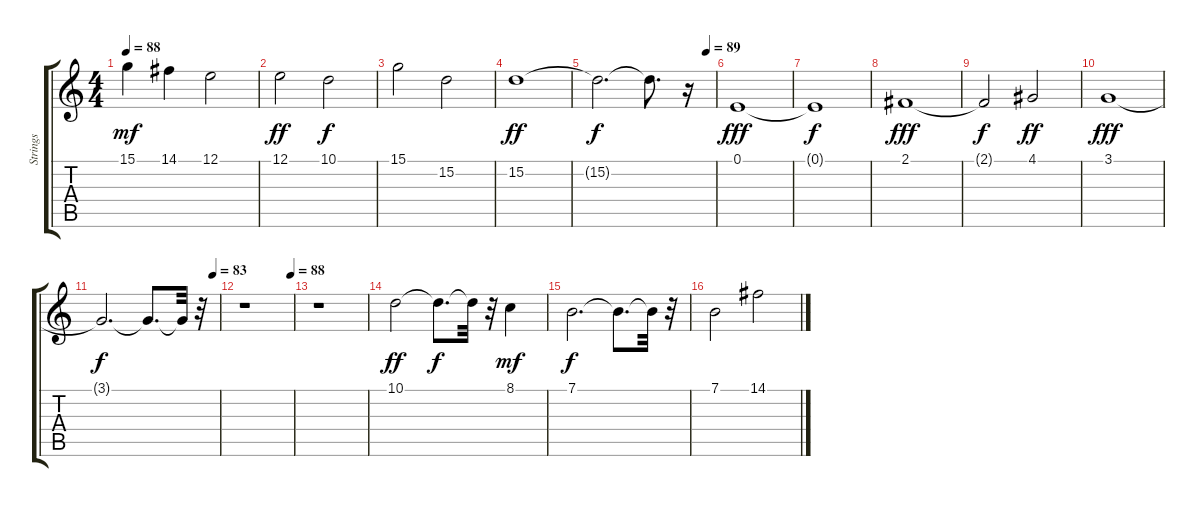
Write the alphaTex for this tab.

\track ("Strings" "Strings") {instrument stringensemble1}
\staff {score tabs}
\tuning (E4 B3 G3 D3 A2 E2) {hide}
\ts (4 4)
\tempo 88
\clef g2
\ks c
15.1.4{dy mf} 14.1.4 12.1.2 |
12.1.2{dy ff} 10.1.2{dy f} |
15.1.2 15.2.2 |
15.2.1{dy ff} |
\tempo (89 0.9270833333333334)
15.2{t}.2{d dy f} 15.2{t}.8{d} r.16 |
0.1.1{dy fff} |
0.1{t}.1{dy f} |
2.1.1{dy fff} |
2.1{t}.2{dy f} 4.1.2{dy ff} |
3.1.1{dy fff} |
\tempo (83 0.9479166666666666)
3.1{t}.2{d dy f} 3.1{t}.8{d} 3.1{t}.32 r.32 |
\tempo (88 0.9583333333333334)
r.1 |
r.1 |
10.1.2{dy ff} 10.1{t}.8{d dy f} 10.1{t}.32 r.32 8.1.4{dy mf} |
7.1.2{d dy f} 7.1{t}.8{d} 7.1{t}.32 r.32 |
7.1.2 14.1.2
